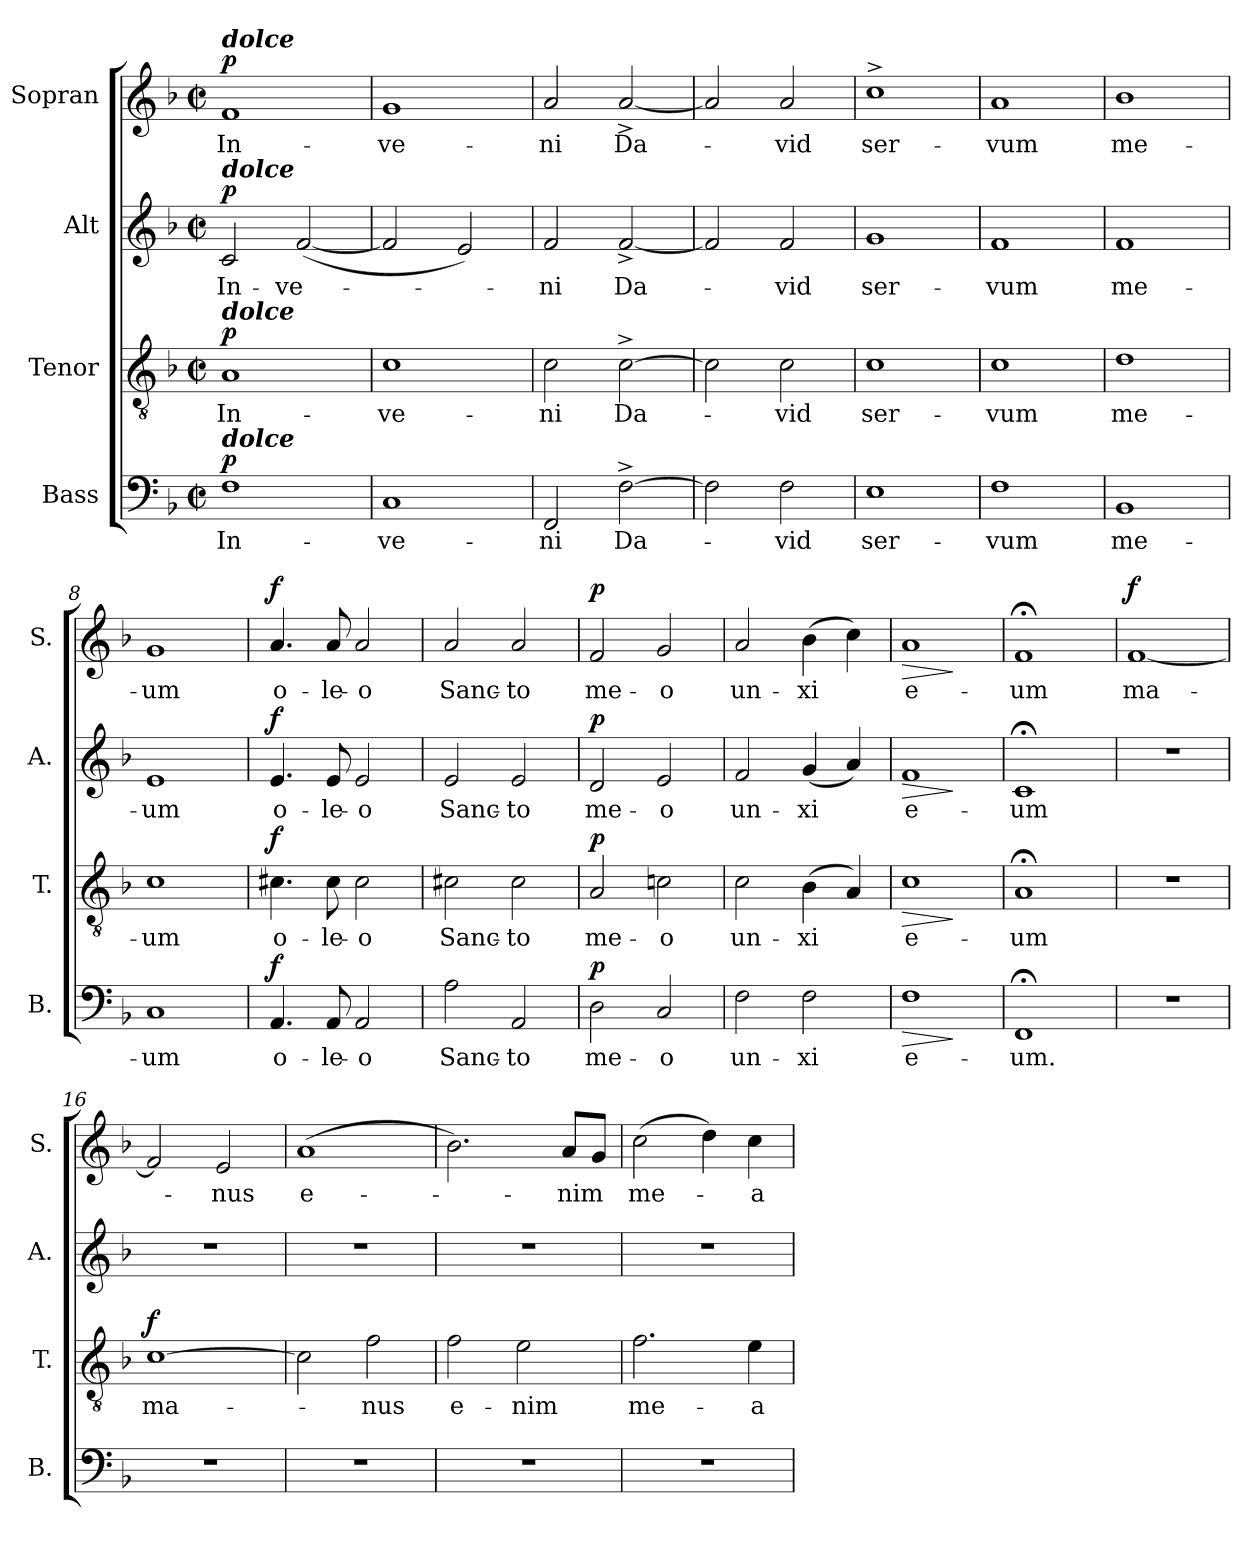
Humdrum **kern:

**kern	**text	**dynam	**kern	**text	**dynam	**kern	**text	**dynam	**kern	**text	**dynam
*part4	*part4	*part4	*part3	*part3	*part3	*part2	*part2	*part2	*part1	*part1	*part1
*staff4	*staff4	*staff4	*staff3	*staff3	*staff3	*staff2	*staff2	*staff2	*staff1	*staff1	*staff1
*I"Bass	*	*	*I"Tenor	*	*	*I"Alt	*	*	*I"Sopran	*	*
*I'B.	*	*	*I'T.	*	*	*I'A.	*	*	*I'S.	*	*
*clefF4	*	*	*clefGv2	*	*	*clefG2	*	*	*clefG2	*	*
*k[b-]	*	*	*k[b-]	*	*	*k[b-]	*	*	*k[b-]	*	*
*F:	*	*	*F:	*	*	*F:	*	*	*F:	*	*
*M2/2	*	*	*M2/2	*	*	*M2/2	*	*	*M2/2	*	*
*met(c|)	*	*	*met(c|)	*	*	*met(c|)	*	*	*met(c|)	*	*
=1	=1	=1	=1	=1	=1	=1	=1	=1	=1	=1	=1
!	!	!	!	!	!	!	!	!	!LO:TX:a:Bi:t=dolce	!	!
!	!	!	!	!	!	!LO:TX:a:Bi:t=dolce	!	!	!	!	!
!	!	!	!LO:TX:a:Bi:t=dolce	!	!	!	!	!	!	!	!
!LO:TX:a:Bi:t=dolce	!	!	!	!	!	!	!	!	!	!	!
!	!LO:LY:b	!LO:DY:a	!	!LO:LY:b	!LO:DY:a	!	!LO:LY:b	!LO:DY:a	!	!LO:LY:b	!LO:DY:a
1F	In-	p	1A	In-	p	2c/	In-	p	1f	In-	p
!	!	!	!	!	!	!	!LO:LY:b	!	!	!	!
.	.	.	.	.	.	(<[2f/	-ve-	.	.	.	.
=2	=2	=2	=2	=2	=2	=2	=2	=2	=2	=2	=2
!	!LO:LY:b	!	!	!LO:LY:b	!	!	!	!	!	!LO:LY:b	!
1C	-ve-	.	1c	-ve-	.	2f/]	.	.	1g	-ve-	.
.	.	.	.	.	.	2e/)	.	.	.	.	.
=3	=3	=3	=3	=3	=3	=3	=3	=3	=3	=3	=3
!	!LO:LY:b	!	!	!LO:LY:b	!	!	!LO:LY:b	!	!	!LO:LY:b	!
2FF/	-ni	.	2c\	-ni	.	2f/	-ni	.	2a/	-ni	.
!	!LO:LY:b	!	!	!LO:LY:b	!	!	!LO:LY:b	!	!	!LO:LY:b	!
[2F^>\	Da-	.	[2c^>\	Da-	.	[2f^>/	Da-	.	[2a^>/	Da-	.
=4	=4	=4	=4	=4	=4	=4	=4	=4	=4	=4	=4
2F\]	.	.	2c\]	.	.	2f/]	.	.	2a/]	.	.
!	!LO:LY:b	!	!	!LO:LY:b	!	!	!LO:LY:b	!	!	!LO:LY:b	!
2F\	-vid	.	2c\	-vid	.	2f/	-vid	.	2a/	-vid	.
=5	=5	=5	=5	=5	=5	=5	=5	=5	=5	=5	=5
!	!LO:LY:b	!	!	!LO:LY:b	!	!	!LO:LY:b	!	!	!LO:LY:b	!
1E	ser-	.	1c	ser-	.	1g	ser-	.	1cc^>	ser-	.
!!LO:LB:g=z
=6	=6	=6	=6	=6	=6	=6	=6	=6	=6	=6	=6
!	!LO:LY:b	!	!	!LO:LY:b	!	!	!LO:LY:b	!	!	!LO:LY:b	!
1F	-vum	.	1c	-vum	.	1f	-vum	.	1a	-vum	.
=7	=7	=7	=7	=7	=7	=7	=7	=7	=7	=7	=7
!	!LO:LY:b	!	!	!LO:LY:b	!	!	!LO:LY:b	!	!	!LO:LY:b	!
1BB-	me-	.	1d	me-	.	1f	me-	.	1b-	me-	.
=8	=8	=8	=8	=8	=8	=8	=8	=8	=8	=8	=8
!	!LO:LY:b	!	!	!LO:LY:b	!	!	!LO:LY:b	!	!	!LO:LY:b	!
1C	-um	.	1c	-um	.	1e	-um	.	1g	-um	.
=9	=9	=9	=9	=9	=9	=9	=9	=9	=9	=9	=9
!	!LO:LY:b	!LO:DY:a	!	!LO:LY:b	!LO:DY:a	!	!LO:LY:b	!LO:DY:a	!	!LO:LY:b	!LO:DY:a
4.AA/	o-	f	4.c#X\	o-	f	4.e/	o-	f	4.a/	o-	f
!	!LO:LY:b	!	!	!LO:LY:b	!	!	!LO:LY:b	!	!	!LO:LY:b	!
8AA/	-le-	.	8c#\	-le-	.	8e/	-le-	.	8a/	-le-	.
!	!LO:LY:b	!	!	!LO:LY:b	!	!	!LO:LY:b	!	!	!LO:LY:b	!
2AA/	-o	.	2c#\	-o	.	2e/	-o	.	2a/	-o	.
=10	=10	=10	=10	=10	=10	=10	=10	=10	=10	=10	=10
!	!LO:LY:b	!	!	!LO:LY:b	!	!	!LO:LY:b	!	!	!LO:LY:b	!
2A\	Sanc-	.	2c#X\	Sanc-	.	2e/	Sanc-	.	2a/	Sanc-	.
!	!LO:LY:b	!	!	!LO:LY:b	!	!	!LO:LY:b	!	!	!LO:LY:b	!
2AA/	-to	.	2c#\	-to	.	2e/	-to	.	2a/	-to	.
!!LO:PB:g=z
=11	=11	=11	=11	=11	=11	=11	=11	=11	=11	=11	=11
!	!LO:LY:b	!LO:DY:a	!	!LO:LY:b	!LO:DY:a	!	!LO:LY:b	!LO:DY:a	!	!LO:LY:b	!LO:DY:a
2D\	me-	p	2A/	me-	p	2d/	me-	p	2f/	me-	p
!	!LO:LY:b	!	!	!LO:LY:b	!	!	!LO:LY:b	!	!	!LO:LY:b	!
2C/	-o	.	2cn\	-o	.	2e/	-o	.	2g/	-o	.
=12	=12	=12	=12	=12	=12	=12	=12	=12	=12	=12	=12
!	!LO:LY:b	!	!	!LO:LY:b	!	!	!LO:LY:b	!	!	!LO:LY:b	!
2F\	un-	.	2c\	un-	.	2f/	un-	.	2a/	un-	.
!	!LO:LY:b	!	!	!LO:LY:b	!	!	!LO:LY:b	!	!	!LO:LY:b	!
2F\	-xi	.	(>4B-\	-xi	.	(<4g/	-xi	.	(>4b-\	-xi	.
.	.	.	4A/)	.	.	4a/)	.	.	4cc\)	.	.
=13	=13	=13	=13	=13	=13	=13	=13	=13	=13	=13	=13
!	!LO:LY:b	!LO:HP:b	!	!LO:LY:b	!LO:HP:b	!	!LO:LY:b	!LO:HP:b	!	!LO:LY:b	!LO:HP:b
1F	e-	>	1c	e-	>	1f	e-	>	1a	e-	>
.	.	]	.	.	]	.	.	]	.	.	]
=14	=14	=14	=14	=14	=14	=14	=14	=14	=14	=14	=14
!	!LO:LY:b	!	!	!LO:LY:b	!	!	!LO:LY:b	!	!	!LO:LY:b	!
1FF;<	-um.	.	1A;<	-um	.	1c;<	-um	.	1f;<	-um	.
=15	=15	=15	=15	=15	=15	=15	=15	=15	=15	=15	=15
!	!	!	!	!	!	!	!	!	!	!LO:LY:b	!LO:DY:a
1r	.	.	1r	.	.	1r	.	.	[1f	ma-	f
!!LO:LB:g=z
=16	=16	=16	=16	=16	=16	=16	=16	=16	=16	=16	=16
!	!	!	!	!LO:LY:b	!LO:DY:a	!	!	!	!	!	!
1r	.	.	[1c	ma-	f	1r	.	.	2f/]	.	.
!	!	!	!	!	!	!	!	!	!	!LO:LY:b	!
.	.	.	.	.	.	.	.	.	2e/	-nus	.
=17	=17	=17	=17	=17	=17	=17	=17	=17	=17	=17	=17
!	!	!	!	!	!	!	!	!	!	!LO:LY:b	!
1r	.	.	2c\]	.	.	1r	.	.	(>1a	e-	.
!	!	!	!	!LO:LY:b	!	!	!	!	!	!	!
.	.	.	2f\	-nus	.	.	.	.	.	.	.
=18	=18	=18	=18	=18	=18	=18	=18	=18	=18	=18	=18
!	!	!	!	!LO:LY:b	!	!	!	!	!	!	!
1r	.	.	2f\	e-	.	1r	.	.	2.b-\)	.	.
!	!	!	!	!LO:LY:b	!	!	!	!	!	!	!
.	.	.	2e\	-nim	.	.	.	.	.	.	.
!	!	!	!	!	!	!	!	!	!	!LO:LY:b	!
.	.	.	.	.	.	.	.	.	8a/L	-nim	.
.	.	.	.	.	.	.	.	.	8g/J	.	.
=19	=19	=19	=19	=19	=19	=19	=19	=19	=19	=19	=19
!	!	!	!	!LO:LY:b	!	!	!	!	!	!LO:LY:b	!
1r	.	.	2.f\	me-	.	1r	.	.	(>2cc\	me-	.
.	.	.	.	.	.	.	.	.	4dd\)	.	.
!	!	!	!	!LO:LY:b	!	!	!	!	!	!LO:LY:b	!
.	.	.	4e\	-a	.	.	.	.	4cc\	-a	.
=	=	=	=	=	=	=	=	=	=	=	=
*-	*-	*-	*-	*-	*-	*-	*-	*-	*-	*-	*-
